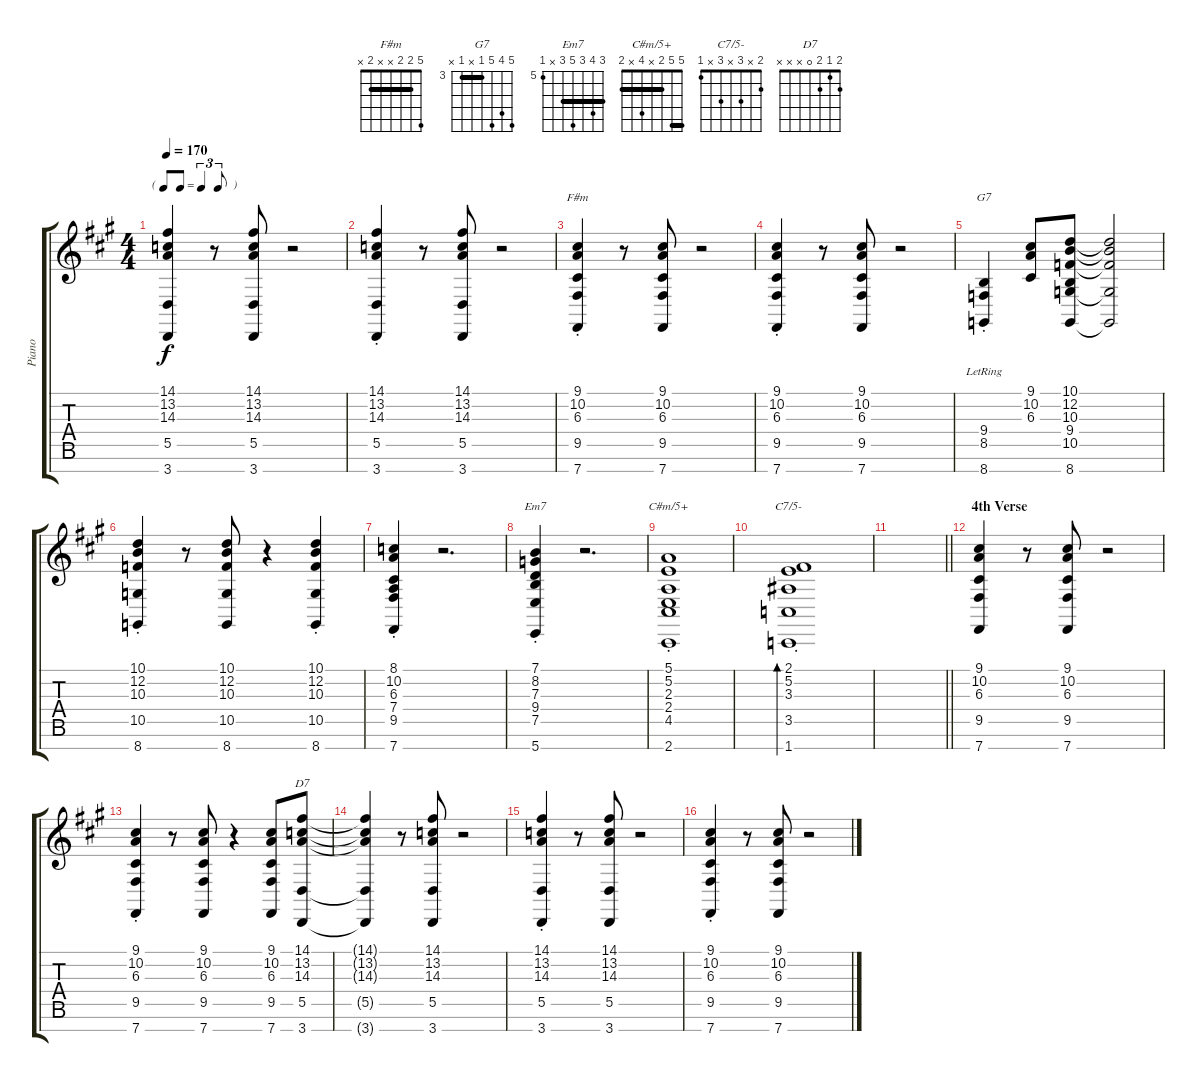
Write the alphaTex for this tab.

\track ("Piano" "Piano") {instrument acousticgrandpiano}
\staff {score tabs}
\tuning (E4 B3 G3 D3 A2 E2 B1) {hide}
\chord ("F#m" 5 2 2 x x 2 x) {barre 2}
\chord ("G7" 7 6 7 3 x 3 x) {firstfret 3 barre 3}
\chord ("Em7" 7 8 7 9 7 x 5) {firstfret 5 barre 7}
\chord ("C#m/5+" 5 5 2 x 4 x 2) {barre (2 5)}
\chord ("C7/5-" 2 x 3 x 3 x 1)
\chord ("D7" 2 1 2 0 x x x)
\ts (4 4)
\tf triplet8th
\tempo 170
\clef g2
\ks a
(14.1{t} 13.2{t} 14.3{t} 5.5{t} 3.7{t}).4{dy f} r.8 (14.1 13.2 14.3 5.5 3.7).8 r.2 |
(14.1{st} 13.2{st} 14.3{st} 5.5 3.7{st}).4 r.8 (14.1 13.2 14.3 5.5 3.7).8 r.2 |
(9.1{st} 10.2{st} 6.3{st} 9.5 7.7{st}).4{ch "F#m"} r.8 (9.1 10.2 6.3 9.5 7.7).8 r.2 |
(9.1 10.2 6.3 9.5 7.7{st}).4 r.8 (9.1 10.2 6.3 9.5 7.7).8 r.2 |
(9.4{lr} 8.5{st lr} 8.7{st lr}).4{ch "G7"} (9.1 10.2 6.3).8 (10.1 12.2 10.3 9.4 10.5 8.7).8 (10.1{t} 12.2{t} 10.3{t} 10.5{t} 8.7{t}).2 |
(10.1{st} 12.2{st} 10.3{st} 10.5{st} 8.7{st}).4 r.8 (10.1 12.2 10.3 10.5 8.7).8 r.4 (10.1{st} 12.2{st} 10.3{st} 10.5{st} 8.7{st}).4 |
(8.1{st} 10.2{st} 6.3{st} 7.4{st} 9.5{st} 7.7{st}).4 r.2{d} |
(7.1{st} 8.2{st} 7.3{st} 9.4{st} 7.5{st} 5.7{st}).4{ch "Em7"} r.2{d} |
(5.1{st} 5.2{st} 2.3{st} 2.4{st} 4.5{st} 2.7{st}).1{ch "C#m/5+"} |
(2.1{st} 5.2{st} 3.3{st} 3.5{st} 1.7{st}).1{bd 120 ch "C7/5-"} |
\barLineRight lightlight
|
\section ("" "4th Verse")
(9.1 10.2 6.3 9.5 7.7).4 r.8 (9.1 10.2 6.3 9.5 7.7).8 r.2 |
(9.1 10.2 6.3 9.5 7.7{st}).4 r.8 (9.1 10.2 6.3 9.5 7.7).8 r.4 (9.1 10.2 6.3 9.5 7.7).8 (14.1 13.2 14.3 5.5 3.7).8{ch "D7"} |
(14.1{t} 13.2{t} 14.3{t} 5.5{t} 3.7{t}).4 r.8 (14.1 13.2 14.3 5.5 3.7).8 r.2 |
(14.1{st} 13.2{st} 14.3{st} 5.5 3.7{st}).4 r.8 (14.1 13.2 14.3 5.5 3.7).8 r.2 |
(9.1{st} 10.2{st} 6.3{st} 9.5 7.7{st}).4 r.8 (9.1 10.2 6.3 9.5 7.7).8 r.2
